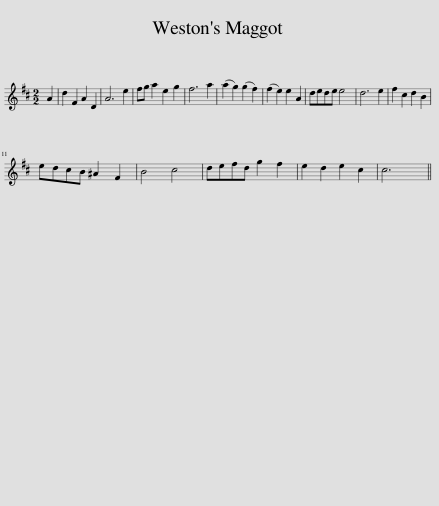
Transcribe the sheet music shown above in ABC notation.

X:1
L:1/8
M:2/2
I:linebreak $
K:D
V:1 treble
V:1
 A2 | d2 F2 A2 D2 | A6 e2 | fg a2 e2 g2 | f6 a2 | %5
 (a2 g2) (g2 f2) | (f2 e2) e2 A2 | dede e4 | d6 e2 | f2 c2 d2 B2 |$ %10
 edcB ^A2 F2 | B4 c4 | defd g2 f2 | e2 d2 e2 c2 | c6 || %15
